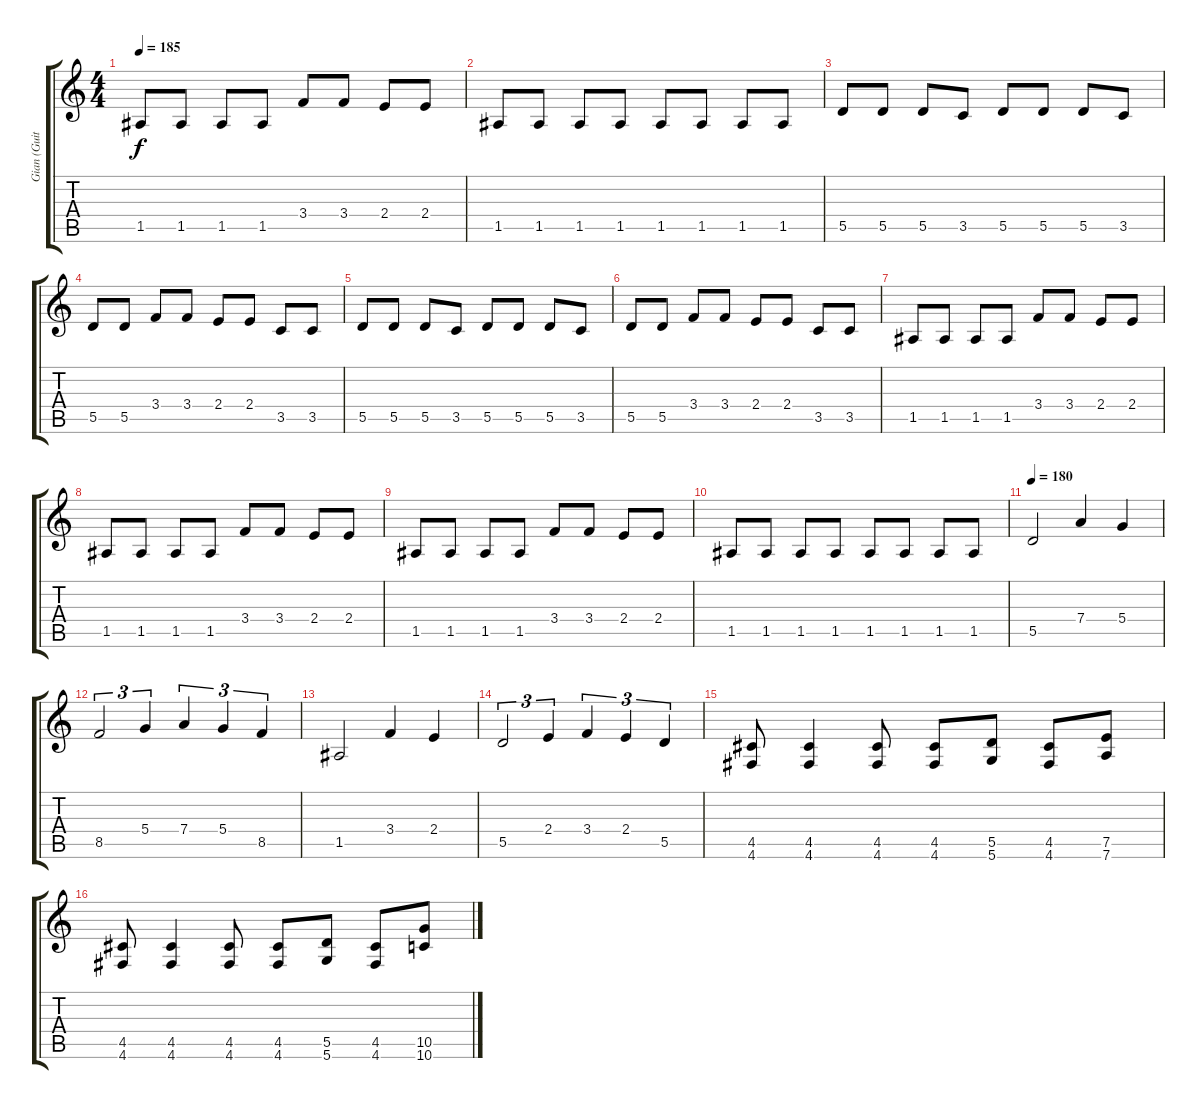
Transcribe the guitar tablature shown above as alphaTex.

\track ("Gian (Guitar)" "Gian (Guit") {instrument overdrivenguitar}
\staff {score tabs}
\tuning (E4 B3 G3 D3 A2 D2) {hide}
\ts (4 4)
\tempo 185
\clef g2
\ks c
1.5.8{dy f} 1.5.8 1.5.8 1.5.8 3.4.8 3.4.8 2.4.8 2.4.8 |
1.5.8 1.5.8 1.5.8 1.5.8 1.5.8 1.5.8 1.5.8 1.5.8 |
5.5.8 5.5.8 5.5.8 3.5.8 5.5.8 5.5.8 5.5.8 3.5.8 |
5.5.8 5.5.8 3.4.8 3.4.8 2.4.8 2.4.8 3.5.8 3.5.8 |
5.5.8 5.5.8 5.5.8 3.5.8 5.5.8 5.5.8 5.5.8 3.5.8 |
5.5.8 5.5.8 3.4.8 3.4.8 2.4.8 2.4.8 3.5.8 3.5.8 |
1.5.8 1.5.8 1.5.8 1.5.8 3.4.8 3.4.8 2.4.8 2.4.8 |
1.5.8 1.5.8 1.5.8 1.5.8 3.4.8 3.4.8 2.4.8 2.4.8 |
1.5.8 1.5.8 1.5.8 1.5.8 3.4.8 3.4.8 2.4.8 2.4.8 |
1.5.8 1.5.8 1.5.8 1.5.8 1.5.8 1.5.8 1.5.8 1.5.8 |
\tempo 180
5.5.2 7.4.4 5.4.4 |
8.5.2{tu (3 2)} 5.4.4{tu (3 2)} 7.4.4{tu (3 2)} 5.4.4{tu (3 2)} 8.5.4{tu (3 2)} |
1.5.2 3.4.4 2.4.4 |
5.5.2{tu (3 2)} 2.4.4{tu (3 2)} 3.4.4{tu (3 2)} 2.4.4{tu (3 2)} 5.5.4{tu (3 2)} |
(4.5 4.6).8 (4.5 4.6).4 (4.5 4.6).8 (4.5 4.6).8 (5.5 5.6).8 (4.5 4.6).8 (7.5 7.6).8 |
(4.5 4.6).8 (4.5 4.6).4 (4.5 4.6).8 (4.5 4.6).8 (5.5 5.6).8 (4.5 4.6).8 (10.5 10.6).8
